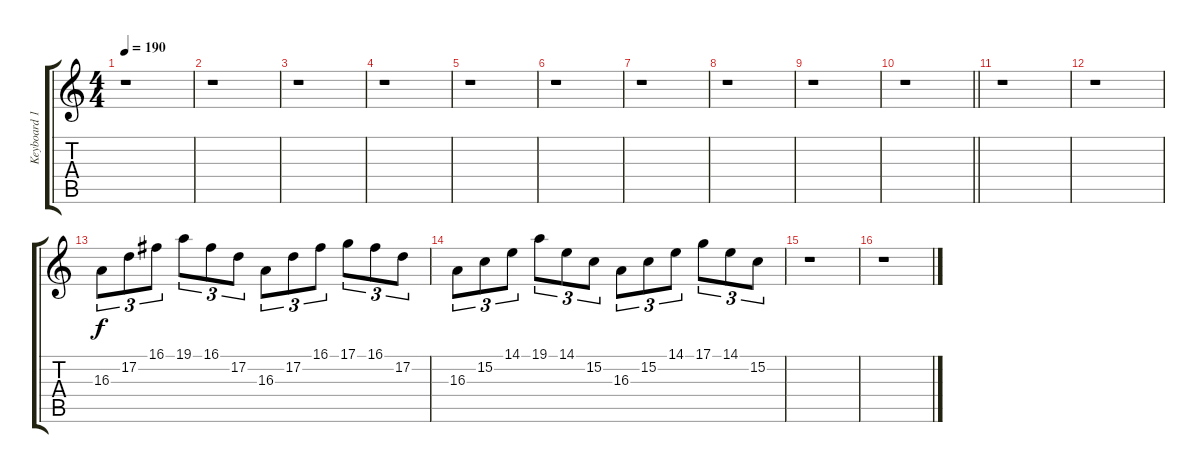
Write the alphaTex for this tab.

\track ("Keyboard 1" "Keyboard 1") {instrument pad1newage}
\staff {score tabs}
\tuning (D4 A3 F3 C3 G2 D2) {hide}
\ts (4 4)
\tempo 190
\clef g2
\ks c
r.1{dy f} |
r.1 |
r.1 |
r.1 |
r.1 |
r.1 |
r.1 |
r.1 |
r.1 |
\barLineRight lightlight
r.1 |
r.1 |
r.1 |
16.3.8{tu (3 2) instrument orchestralharp} 17.2.8{tu (3 2)} 16.1.8{tu (3 2)} 19.1.8{tu (3 2)} 16.1.8{tu (3 2)} 17.2.8{tu (3 2)} 16.3.8{tu (3 2)} 17.2.8{tu (3 2)} 16.1.8{tu (3 2)} 17.1.8{tu (3 2)} 16.1.8{tu (3 2)} 17.2.8{tu (3 2)} |
16.3.8{tu (3 2)} 15.2.8{tu (3 2)} 14.1.8{tu (3 2)} 19.1.8{tu (3 2)} 14.1.8{tu (3 2)} 15.2.8{tu (3 2)} 16.3.8{tu (3 2)} 15.2.8{tu (3 2)} 14.1.8{tu (3 2)} 17.1.8{tu (3 2)} 14.1.8{tu (3 2)} 15.2.8{tu (3 2)} |
r.1 |
r.1
